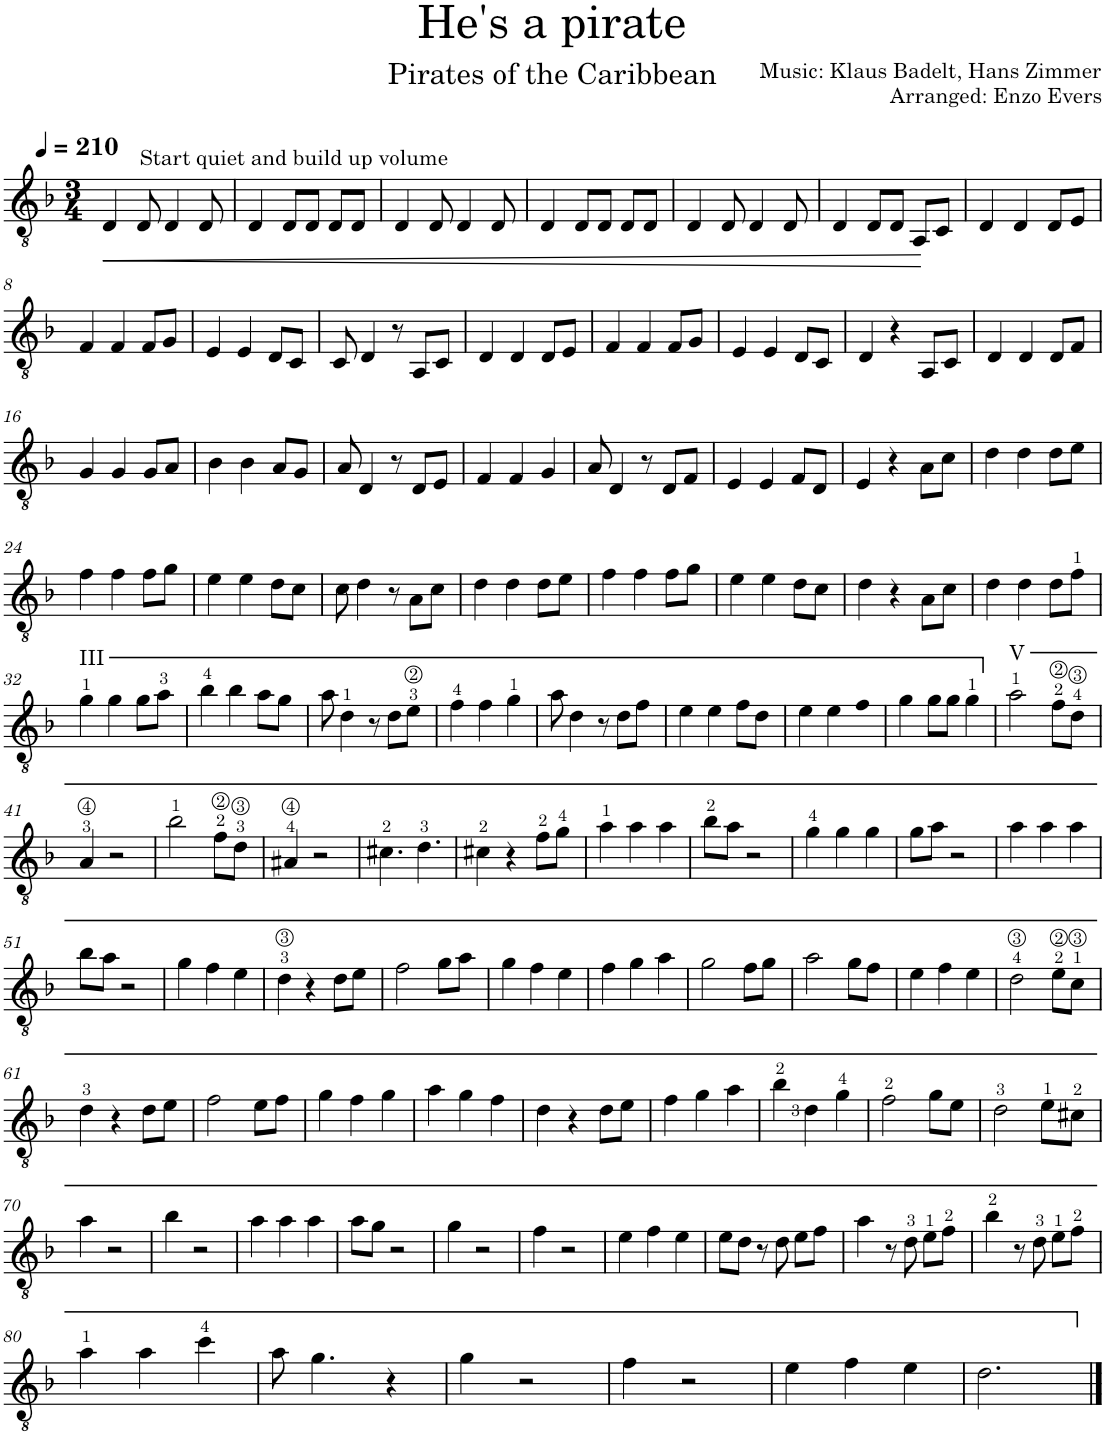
**kern	**dynam
*part1	*part1
*staff1	*staff1
*I"Classical Guitar	*
*I'Guit.	*
*clefGv2	*
*k[b-]	*
*M3/4	*
*MM210	*
=1	=1
!LO:TX:a:t=Start quiet and build up volume	!
!	!LO:HP:b
4D/	<
8D/	.
4D/	.
8D/	.
=2	=2
4D/	.
8D/L	.
8D/J	.
8D/L	.
8D/J	.
=3	=3
4D/	.
8D/	.
4D/	.
8D/	.
=4	=4
4D/	.
8D/L	.
8D/J	.
8D/L	.
8D/J	.
=5	=5
4D/	.
8D/	.
4D/	.
8D/	.
=6	=6
4D/	.
8D/L	.
8D/J	.
8AA/L	.
8C/J	[
=7	=7
4D/	.
4D/	.
8D/L	.
8E/J	.
!!LO:LB:g=z
=8	=8
4F/	.
4F/	.
8F/L	.
8G/J	.
=9	=9
4E/	.
4E/	.
8D/L	.
8C/J	.
=10	=10
8C/	.
4D/	.
8r	.
8AA/L	.
8C/J	.
=11	=11
4D/	.
4D/	.
8D/L	.
8E/J	.
=12	=12
4F/	.
4F/	.
8F/L	.
8G/J	.
=13	=13
4E/	.
4E/	.
8D/L	.
8C/J	.
=14	=14
4D/	.
4r	.
8AA/L	.
8C/J	.
=15	=15
4D/	.
4D/	.
8D/L	.
8F/J	.
!!LO:LB:g=z
=16	=16
4G/	.
4G/	.
8G/L	.
8A/J	.
=17	=17
4B-\	.
4B-\	.
8A/L	.
8G/J	.
=18	=18
8A/	.
4D/	.
8r	.
8D/L	.
8E/J	.
=19	=19
4F/	.
4F/	.
4G/	.
=20	=20
8A/	.
4D/	.
8r	.
8D/L	.
8F/J	.
=21	=21
4E/	.
4E/	.
8F/L	.
8D/J	.
=22	=22
4E/	.
4r	.
8A\L	.
8c\J	.
=23	=23
4d\	.
4d\	.
8d\L	.
8e\J	.
!!LO:LB:g=z
=24	=24
4f\	.
4f\	.
8f\L	.
8g\J	.
=25	=25
4e\	.
4e\	.
8d\L	.
8c\J	.
=26	=26
8c\	.
4d\	.
8r	.
8A\L	.
8c\J	.
=27	=27
4d\	.
4d\	.
8d\L	.
8e\J	.
=28	=28
4f\	.
4f\	.
8f\L	.
8g\J	.
=29	=29
4e\	.
4e\	.
8d\L	.
8c\J	.
=30	=30
4d\	.
4r	.
8A\L	.
8c\J	.
=31	=31
4d\	.
4d\	.
8d\L	.
8f\J	.
!!LO:LB:g=z
=32	=32
!LO:TX:a:t=III	!
4g\	.
4g\	.
8g\L	.
8a\J	.
=33	=33
4b-\	.
4b-\	.
8a\L	.
8g\J	.
=34	=34
8a\	.
4d\	.
8r	.
8d\L	.
8e\J	.
=35	=35
4f\	.
4f\	.
4g\	.
=36	=36
8a\	.
4d\	.
8r	.
8d\L	.
8f\J	.
=37	=37
4e\	.
4e\	.
8f\L	.
8d\J	.
=38	=38
4e\	.
4e\	.
4f	.
=39	=39
4g\	.
8g\L	.
8g\J	.
4g\	.
=40	=40
!LO:TX:a:t=V	!
2a\	.
8f\L	.
8d\J	.
!!LO:LB:g=z
=41	=41
4A/	.
2r	.
=42	=42
2b-\	.
8f\L	.
8d\J	.
=43	=43
4A#X/	.
2r	.
=44	=44
4.c#X\	.
4.d\	.
=45	=45
4c#X\	.
4r	.
8f\L	.
8g\J	.
=46	=46
4a\	.
4a\	.
4a\	.
=47	=47
8b-\L	.
8a\J	.
2r	.
=48	=48
4g\	.
4g\	.
4g\	.
=49	=49
8g\L	.
8a\J	.
2r	.
=50	=50
4a\	.
4a\	.
4a\	.
!!LO:LB:g=z
=51	=51
8b-\L	.
8a\J	.
2r	.
=52	=52
4g\	.
4f\	.
4e\	.
=53	=53
4d\	.
4r	.
8d\L	.
8e\J	.
=54	=54
2f\	.
8g\L	.
8a\J	.
=55	=55
4g\	.
4f\	.
4e\	.
=56	=56
4f\	.
4g\	.
4a\	.
=57	=57
2g\	.
8f\L	.
8g\J	.
=58	=58
2a\	.
8g\L	.
8f\J	.
=59	=59
4e\	.
4f\	.
4e\	.
=60	=60
2d\	.
8e\L	.
8c\J	.
!!LO:LB:g=z
=61	=61
4d\	.
4r	.
8d\L	.
8e\J	.
=62	=62
2f\	.
8e\L	.
8f\J	.
=63	=63
4g\	.
4f\	.
4g\	.
=64	=64
4a\	.
4g\	.
4f\	.
=65	=65
4d\	.
4r	.
8d\L	.
8e\J	.
=66	=66
4f\	.
4g\	.
4a\	.
=67	=67
4b-\	.
4d\	.
4g\	.
=68	=68
2f\	.
8g\L	.
8e\J	.
=69	=69
2d\	.
8e\L	.
8c#X\J	.
!!LO:LB:g=z
=70	=70
4a\	.
2r	.
=71	=71
4b-\	.
2r	.
=72	=72
4a\	.
4a\	.
4a\	.
=73	=73
8a\L	.
8g\J	.
2r	.
=74	=74
4g\	.
2r	.
=75	=75
4f\	.
2r	.
=76	=76
4e\	.
4f\	.
4e\	.
=77	=77
8e\L	.
8d\J	.
8r	.
8d\	.
8e\L	.
8f\J	.
=78	=78
4a\	.
8r	.
8d\	.
8e\L	.
8f\J	.
=79	=79
4b-\	.
8r	.
8d\	.
8e\L	.
8f\J	.
!!LO:LB:g=z
=80	=80
4a\	.
4a\	.
4cc\	.
=81	=81
8a\	.
4.g\	.
4r	.
=82	=82
4g\	.
2r	.
=83	=83
4f\	.
2r	.
=84	=84
4e\	.
4f\	.
4e\	.
=85	=85
2.d\	.
==	==
*-	*-
